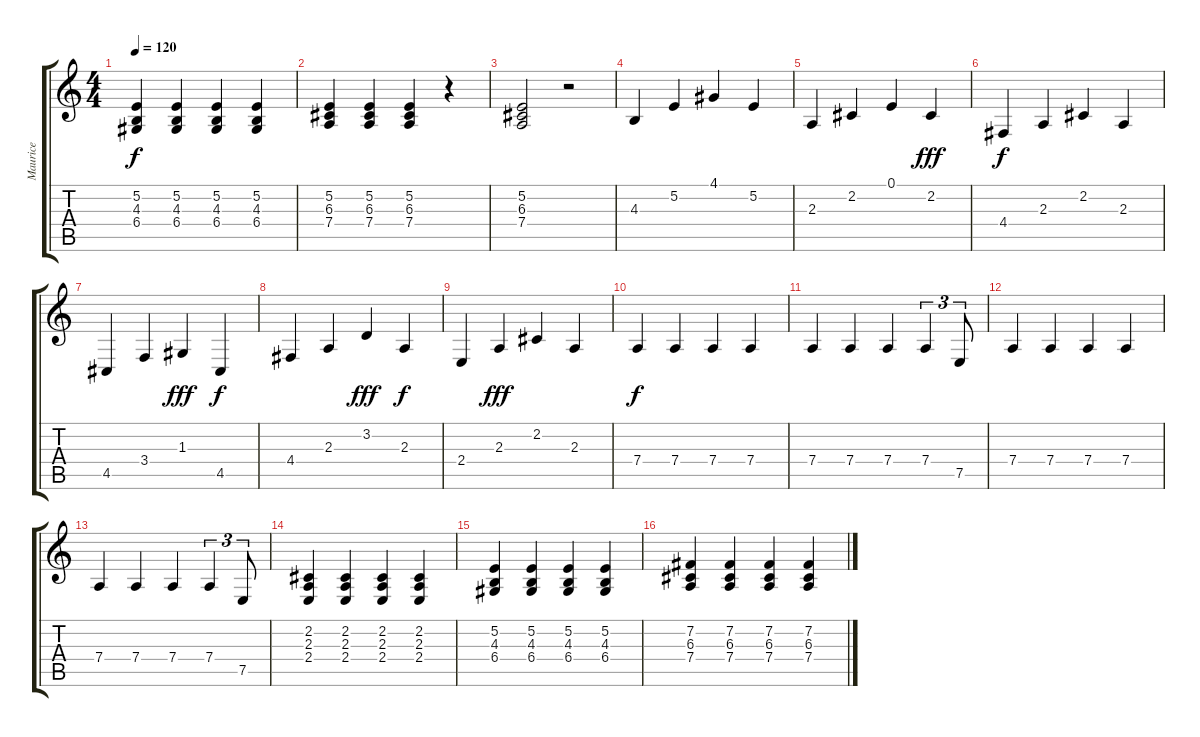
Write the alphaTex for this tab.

\track ("Maurice" "Maurice") {instrument acousticgrandpiano}
\staff {score tabs}
\tuning (E4 B3 G3 D3 A2 E2) {hide}
\ts (4 4)
\tempo 120
\clef g2
\ks c
(5.2 4.3 6.4).4{dy f} (5.2 4.3 6.4).4 (5.2 4.3 6.4).4 (5.2 4.3 6.4).4 |
(5.2 6.3 7.4).4 (5.2 6.3 7.4).4 (5.2 6.3 7.4).4 r.4 |
(5.2 6.3 7.4).2{volume 14 instrument acousticgrandpiano} r.2 |
4.3.4 5.2.4 4.1.4 5.2.4 |
2.3.4 2.2.4 0.1.4 2.2.4{dy fff} |
4.4.4{dy f} 2.3.4 2.2.4 2.3.4 |
4.5.4 3.4.4 1.3.4{dy fff} 4.5.4{dy f} |
4.4.4 2.3.4 3.2.4{dy fff} 2.3.4{dy f} |
2.4.4 2.3.4{dy fff} 2.2.4 2.3.4 |
7.4.4{dy f} 7.4.4 7.4.4 7.4.4 |
7.4.4 7.4.4 7.4.4 7.4.4{tu (3 2)} 7.5.8{tu (3 2)} |
7.4.4 7.4.4 7.4.4 7.4.4 |
7.4.4 7.4.4 7.4.4 7.4.4{tu (3 2)} 7.5.8{tu (3 2)} |
(2.2 2.3 2.4).4 (2.2 2.3 2.4).4 (2.2 2.3 2.4).4 (2.2 2.3 2.4).4 |
(5.2 4.3 6.4).4 (5.2 4.3 6.4).4 (5.2 4.3 6.4).4 (5.2 4.3 6.4).4 |
(7.2 6.3 7.4).4 (7.2 6.3 7.4).4 (7.2 6.3 7.4).4 (7.2 6.3 7.4).4
